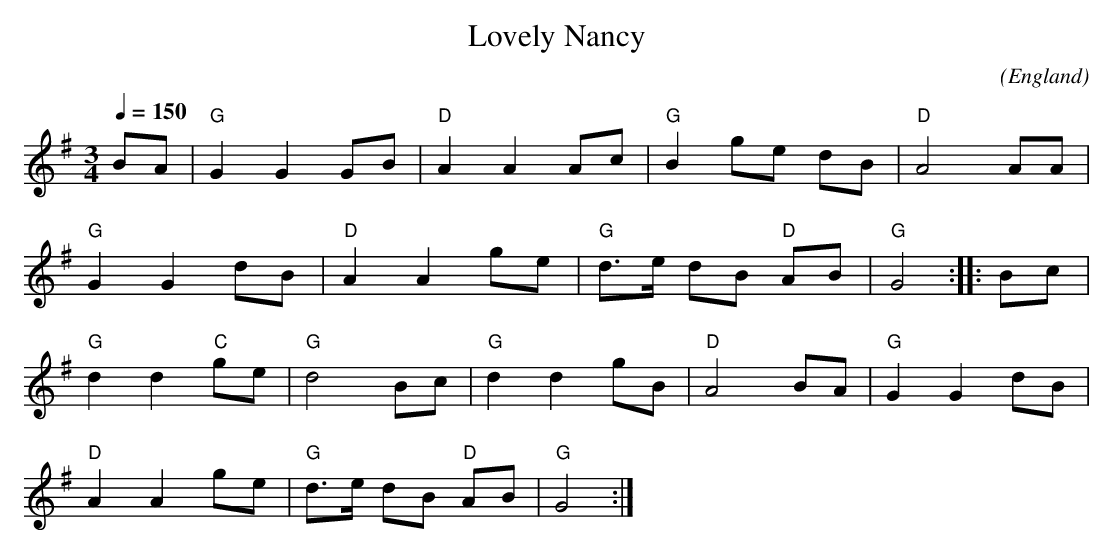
X:1
T:Lovely Nancy      %Tune name
C:     %Tune composer
Q:1/4=150     %Tempo
O:England
M:3/4     %Meter
L:1/8     %
K:G
BA | "G"G2 G2 GB | "D"A2 A2 Ac | "G"B2 ge dB | "D"A4 AA |
"G"G2 G2 dB | "D"A2 A2 ge | "G"d3/e/ dB "D"AB | "G"G4 :: Bc |
"G"d2 d2 "C"ge | "G"d4 Bc | "G"d2 d2 gB | "D"A4 BA | "G"G2 G2 dB |
"D"A2 A2 ge | "G"d3/e/ dB "D"AB | "G"G4 :|
